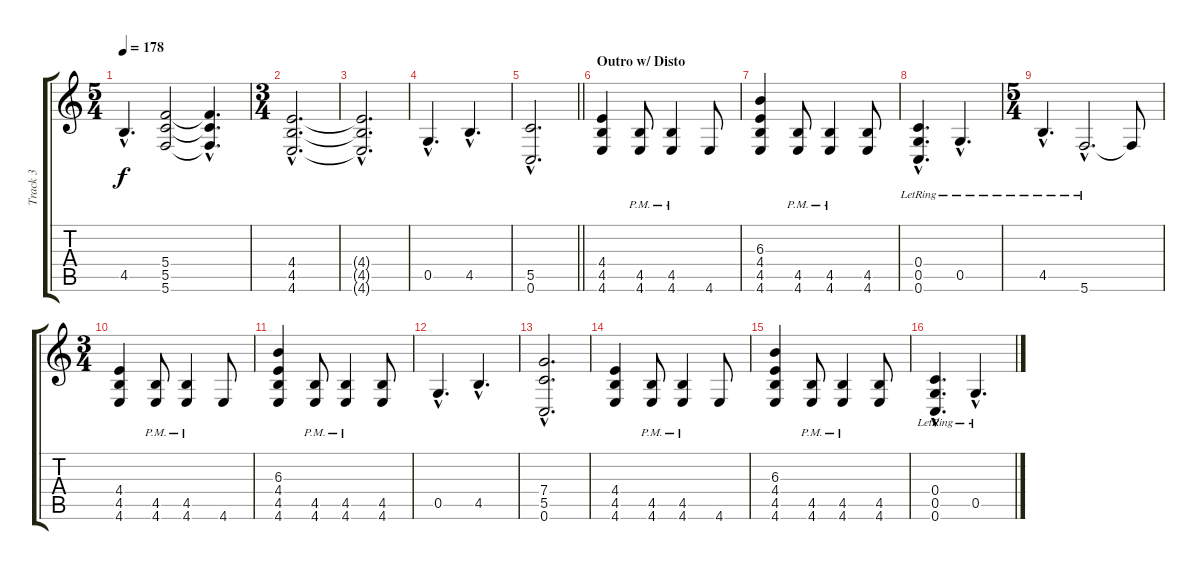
\track ("Track 3" "Track 3") {instrument overdrivenguitar}
\staff {score tabs}
\tuning (D4 A3 F3 C3 G2 C2) {hide}
\ts (5 4)
\tempo 178
\clef g2
\ks c
4.5{hac}.4{d dy f} (5.4 5.5 5.6).2 (5.4{hac t} 5.5{hac t} 5.6{hac t}).4{d} |
\ts (3 4)
(4.4{hac} 4.5{hac} 4.6{hac}).2{d} |
(4.4{hac t} 4.5{hac t} 4.6{hac t}).2{d} |
0.5{hac}.4{d} 4.5{hac}.4{d} |
\barLineRight lightlight
(5.5{hac} 0.6{hac}).2{d} |
\section ("" "Outro w/ Disto")
(4.4 4.5 4.6).4 (4.5{pm} 4.6{pm}).8 (4.5{pm} 4.6{pm}).4 4.6.8 |
(6.3 4.4 4.5 4.6).4 (4.5{pm} 4.6{pm}).8 (4.5{pm} 4.6{pm}).4 (4.5 4.6).8 |
(0.4{hac lr} 0.5{hac lr} 0.6{hac lr}).4{d} 0.5{hac lr}.4{d} |
\ts (5 4)
4.5{hac lr}.4{d} 5.6{hac lr}.2{d} 5.6{t}.8 |
\ts (3 4)
(4.4 4.5 4.6).4 (4.5{pm} 4.6{pm}).8 (4.5{pm} 4.6{pm}).4 4.6.8 |
(6.3 4.4 4.5 4.6).4 (4.5{pm} 4.6{pm}).8 (4.5{pm} 4.6{pm}).4 (4.5 4.6).8 |
0.5{hac}.4{d} 4.5{hac}.4{d} |
(7.4{hac} 5.5{hac} 0.6{hac}).2{d} |
(4.4 4.5 4.6).4 (4.5{pm} 4.6{pm}).8 (4.5{pm} 4.6{pm}).4 4.6.8 |
(6.3 4.4 4.5 4.6).4 (4.5{pm} 4.6{pm}).8 (4.5{pm} 4.6{pm}).4 (4.5 4.6).8 |
(0.4{hac lr} 0.5{hac lr} 0.6{hac lr}).4{d} 0.5{hac lr}.4{d}
